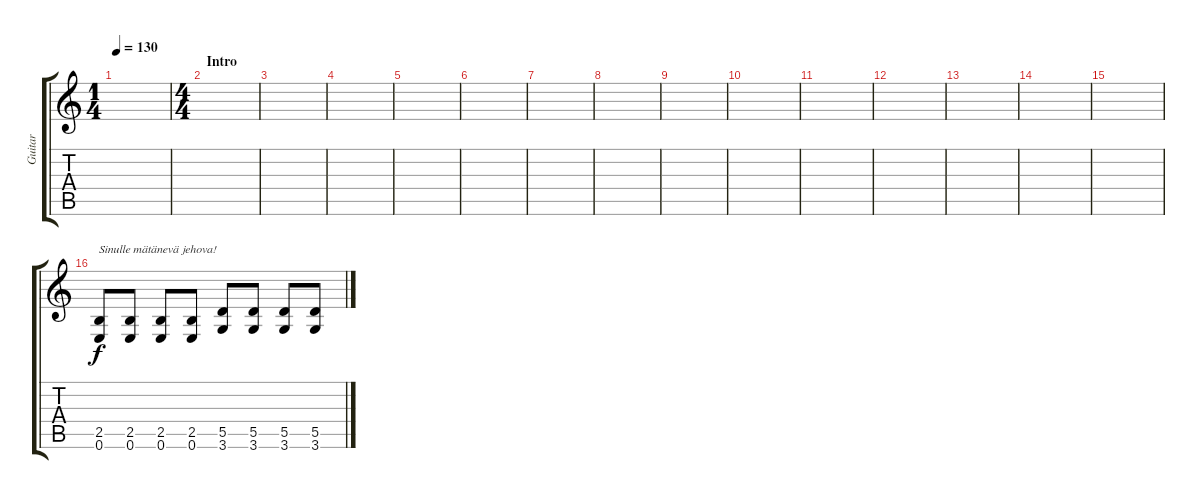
\track ("Guitar" "Guitar") {instrument distortionguitar}
\staff {score tabs}
\tuning (E4 B3 G3 D3 A2 E2) {hide}
\ts (1 4)
\tempo 130
\clef g2
\ks c
|
\ts (4 4)
\section ("" "Intro")
|
|
|
|
|
|
|
|
|
|
|
|
|
|
(2.5 0.6).8{txt "Sinulle mätänevä jehova!"} (2.5 0.6).8 (2.5 0.6).8 (2.5 0.6).8 (5.5 3.6).8 (5.5 3.6).8 (5.5 3.6).8 (5.5 3.6).8
